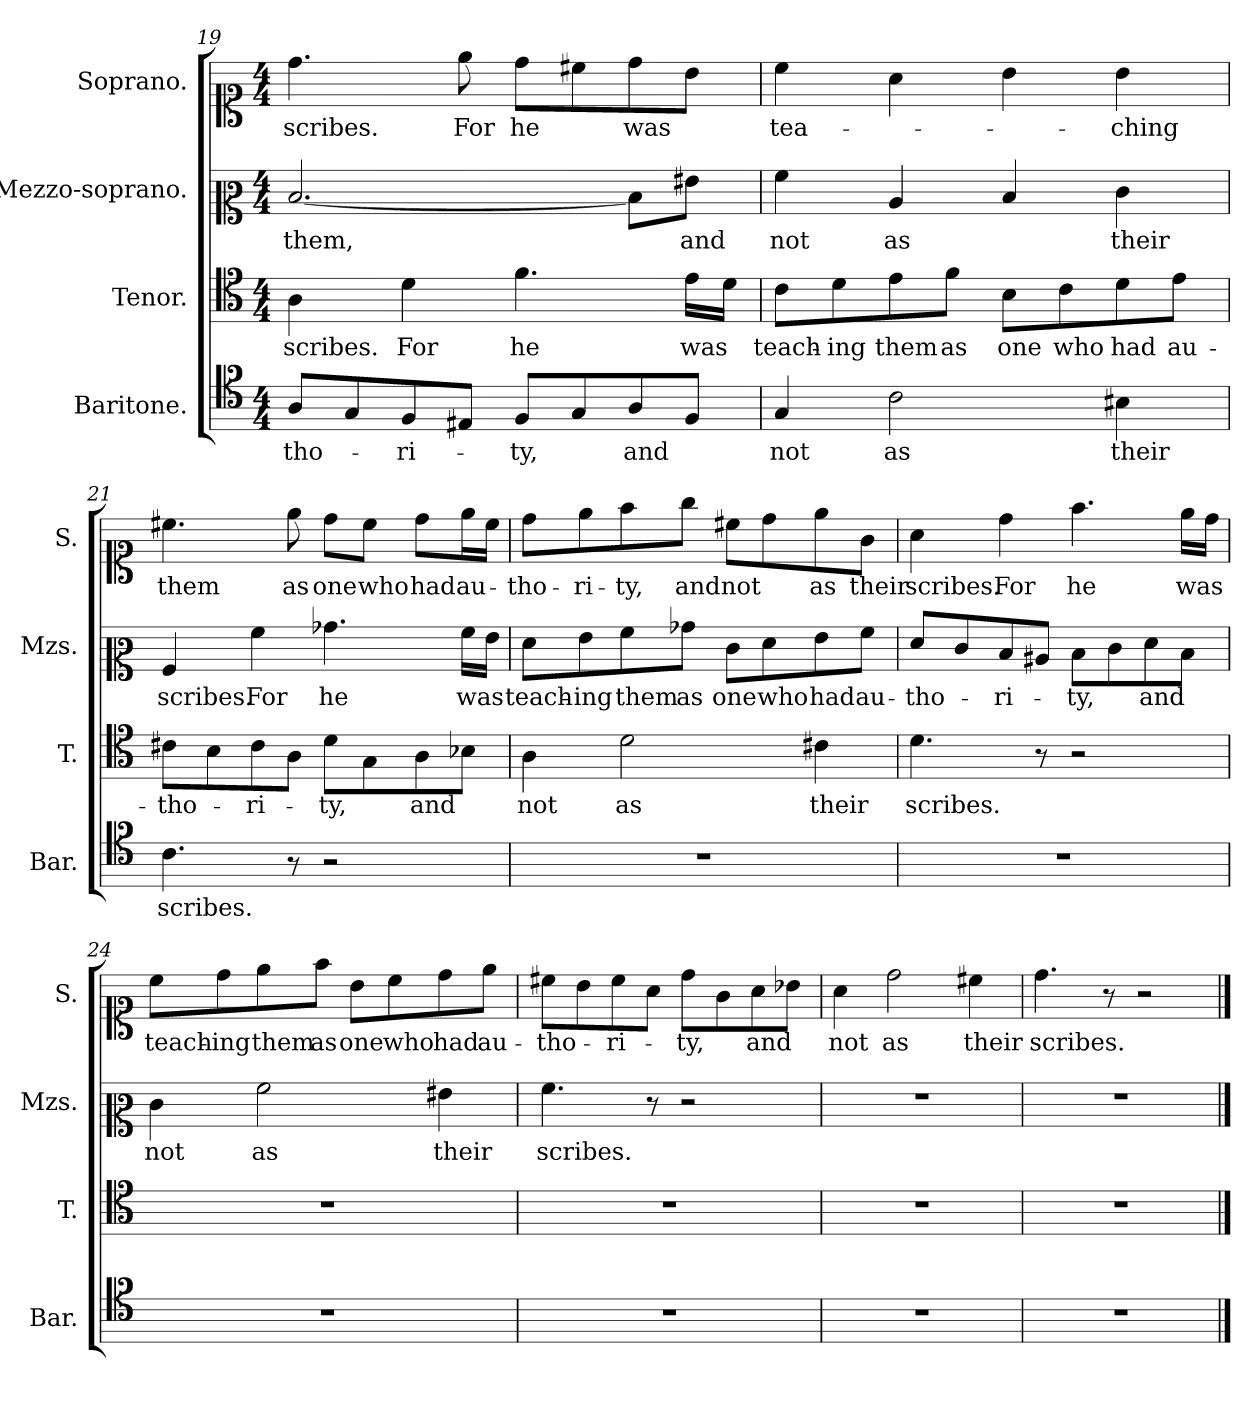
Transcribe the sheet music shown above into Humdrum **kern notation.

**kern	**text	**kern	**text	**kern	**text	**kern	**text
*part4	*part4	*part3	*part3	*part2	*part2	*part1	*part1
*staff4	*staff4	*staff3	*staff3	*staff2	*staff2	*staff1	*staff1
*I"Baritone.	*	*I"Tenor.	*	*I"Mezzo-soprano.	*	*I"Soprano.	*
*I'Bar.	*	*I'T.	*	*I'Mzs.	*	*I'S.	*
*clefC5	*	*clefC4	*	*clefC2	*	*clefC1	*
*k[]	*	*k[]	*	*k[]	*	*k[]	*
*M4/4	*	*M4/4	*	*M4/4	*	*M4/4	*
=19	=19	=19	=19	=19	=19	=19	=19
!	!LO:LY:b	!	!LO:LY:b	!	!LO:LY:b	!	!LO:LY:b
8F/L	-tho-	4A\	scribes.	[2.d/	them,	4.dd\	scribes.
8E/	.	.	.	.	.	.	.
!	!LO:LY:b	!	!LO:LY:b	!	!	!	!
8D/	-ri-	4d\	For	.	.	.	.
!	!	!	!	!	!	!	!LO:LY:b
8C#X/J	.	.	.	.	.	8ee\	For
!	!LO:LY:b	!	!LO:LY:b	!	!	!	!LO:LY:b
8D/L	-ty,	4.f\	he	.	.	8dd\L	he
8E/	.	.	.	.	.	8cc#X\	.
!	!LO:LY:b	!	!	!	!	!	!LO:LY:b
8F/	and	.	.	8d\L]	.	8dd\	was
!	!	!	!LO:LY:b	!	!LO:LY:b	!	!
8D/J	.	16e\LL	was	8g#X\J	and	8b\J	.
.	.	16d\JJ	.	.	.	.	.
=20	=20	=20	=20	=20	=20	=20	=20
!	!LO:LY:b	!	!LO:LY:b	!	!LO:LY:b	!	!LO:LY:b
4E/	not	8c\L	teach-	4a\	not	4cc\	tea-
!	!	!	!LO:LY:b	!	!	!	!
.	.	8d\	-ing	.	.	.	.
!	!LO:LY:b	!	!LO:LY:b	!	!LO:LY:b	!	!
2A\	as	8e\	them	4c/	as	4a\	.
!	!	!	!LO:LY:b	!	!	!	!
.	.	8f\J	as	.	.	.	.
!	!	!	!LO:LY:b	!	!	!	!
.	.	8B\L	one	4d/	.	4b\	.
!	!	!	!LO:LY:b	!	!	!	!
.	.	8c\	who	.	.	.	.
!	!LO:LY:b	!	!LO:LY:b	!	!LO:LY:b	!	!LO:LY:b
4G#X\	their	8d\	had	4e\	their	4b\	-ching
!	!	!	!LO:LY:b	!	!	!	!
.	.	8e\J	au-	.	.	.	.
=21	=21	=21	=21	=21	=21	=21	=21
!	!LO:LY:b	!	!LO:LY:b	!	!LO:LY:b	!	!LO:LY:b
4.A\	scribes.	8c#X\L	-tho-	4A/	scribes.	4.cc#X\	them
.	.	8B\	.	.	.	.	.
!	!	!	!LO:LY:b	!	!LO:LY:b	!	!
.	.	8c#\	-ri-	4a\	For	.	.
!	!	!	!	!	!	!	!LO:LY:b
8r	.	8A\J	.	.	.	8ee\	as
!	!	!	!LO:LY:b	!	!LO:LY:b	!	!LO:LY:b
2r	.	8d\L	-ty,	4.b-X\	he	8dd\L	one
!	!	!	!	!	!	!	!LO:LY:b
.	.	8G\	.	.	.	8cc#\J	who
!	!	!	!LO:LY:b	!	!	!	!LO:LY:b
.	.	8A\	and	.	.	8dd\L	had
!	!	!	!	!	!LO:LY:b	!	!LO:LY:b
.	.	8B-X\J	.	16a\LL	was	16ee\L	au-
.	.	.	.	16g\JJ	.	16cc#\JJ	.
=22	=22	=22	=22	=22	=22	=22	=22
!	!	!	!LO:LY:b	!	!LO:LY:b	!	!LO:LY:b
1r	.	4A\	not	8f\L	teach-	8dd\L	-tho-
!	!	!	!	!	!LO:LY:b	!	!LO:LY:b
.	.	.	.	8g\	-ing	8ee\	-ri-
!	!	!	!LO:LY:b	!	!LO:LY:b	!	!LO:LY:b
.	.	2d\	as	8a\	them	8ff\	-ty,
!	!	!	!	!	!LO:LY:b	!	!LO:LY:b
.	.	.	.	8b-X\J	as	8gg\J	and
!	!	!	!	!	!LO:LY:b	!	!LO:LY:b
.	.	.	.	8e\L	one	8cc#X\L	not
!	!	!	!	!	!LO:LY:b	!	!
.	.	.	.	8f\	who	8dd\	.
!	!	!	!LO:LY:b	!	!LO:LY:b	!	!LO:LY:b
.	.	4c#X\	their	8g\	had	8ee\	as
!	!	!	!	!	!LO:LY:b	!	!LO:LY:b
.	.	.	.	8a\J	au-	8g\J	their
=23	=23	=23	=23	=23	=23	=23	=23
!	!	!	!LO:LY:b	!	!LO:LY:b	!	!LO:LY:b
1r	.	4.d\	scribes.	8f/L	-tho-	4a\	scribes.
.	.	.	.	8e/	.	.	.
!	!	!	!	!	!LO:LY:b	!	!LO:LY:b
.	.	.	.	8d/	-ri-	4dd\	For
.	.	8r	.	8c#X/J	.	.	.
!	!	!	!	!	!LO:LY:b	!	!LO:LY:b
.	.	2r	.	8d\L	-ty,	4.ff\	he
.	.	.	.	8e\	.	.	.
!	!	!	!	!	!LO:LY:b	!	!
.	.	.	.	8f\	and	.	.
!	!	!	!	!	!	!	!LO:LY:b
.	.	.	.	8d\J	.	16ee\LL	was
.	.	.	.	.	.	16dd\JJ	.
=24	=24	=24	=24	=24	=24	=24	=24
!	!	!	!	!	!LO:LY:b	!	!LO:LY:b
1r	.	1r	.	4e\	not	8cc\L	teach-
!	!	!	!	!	!	!	!LO:LY:b
.	.	.	.	.	.	8dd\	-ing
!	!	!	!	!	!LO:LY:b	!	!LO:LY:b
.	.	.	.	2a\	as	8ee\	them
!	!	!	!	!	!	!	!LO:LY:b
.	.	.	.	.	.	8ff\J	as
!	!	!	!	!	!	!	!LO:LY:b
.	.	.	.	.	.	8b\L	one
!	!	!	!	!	!	!	!LO:LY:b
.	.	.	.	.	.	8cc\	who
!	!	!	!	!	!LO:LY:b	!	!LO:LY:b
.	.	.	.	4g#X\	their	8dd\	had
!	!	!	!	!	!	!	!LO:LY:b
.	.	.	.	.	.	8ee\J	au-
=25	=25	=25	=25	=25	=25	=25	=25
!	!	!	!	!	!LO:LY:b	!	!LO:LY:b
1r	.	1r	.	4.a\	scribes.	8cc#X\L	-tho-
.	.	.	.	.	.	8b\	.
!	!	!	!	!	!	!	!LO:LY:b
.	.	.	.	.	.	8cc#\	-ri-
.	.	.	.	8r	.	8a\J	.
!	!	!	!	!	!	!	!LO:LY:b
.	.	.	.	2r	.	8dd\L	-ty,
.	.	.	.	.	.	8g\	.
!	!	!	!	!	!	!	!LO:LY:b
.	.	.	.	.	.	8a\	and
.	.	.	.	.	.	8b-X\J	.
=26	=26	=26	=26	=26	=26	=26	=26
!	!	!	!	!	!	!	!LO:LY:b
1r	.	1r	.	1r	.	4a\	not
!	!	!	!	!	!	!	!LO:LY:b
.	.	.	.	.	.	2dd\	as
!	!	!	!	!	!	!	!LO:LY:b
.	.	.	.	.	.	4cc#X\	their
=27	=27	=27	=27	=27	=27	=27	=27
!	!	!	!	!	!	!	!LO:LY:b
1r	.	1r	.	1r	.	4.dd\	scribes.
.	.	.	.	.	.	8r	.
.	.	.	.	.	.	2r	.
==	==	==	==	==	==	==	==
*-	*-	*-	*-	*-	*-	*-	*-
